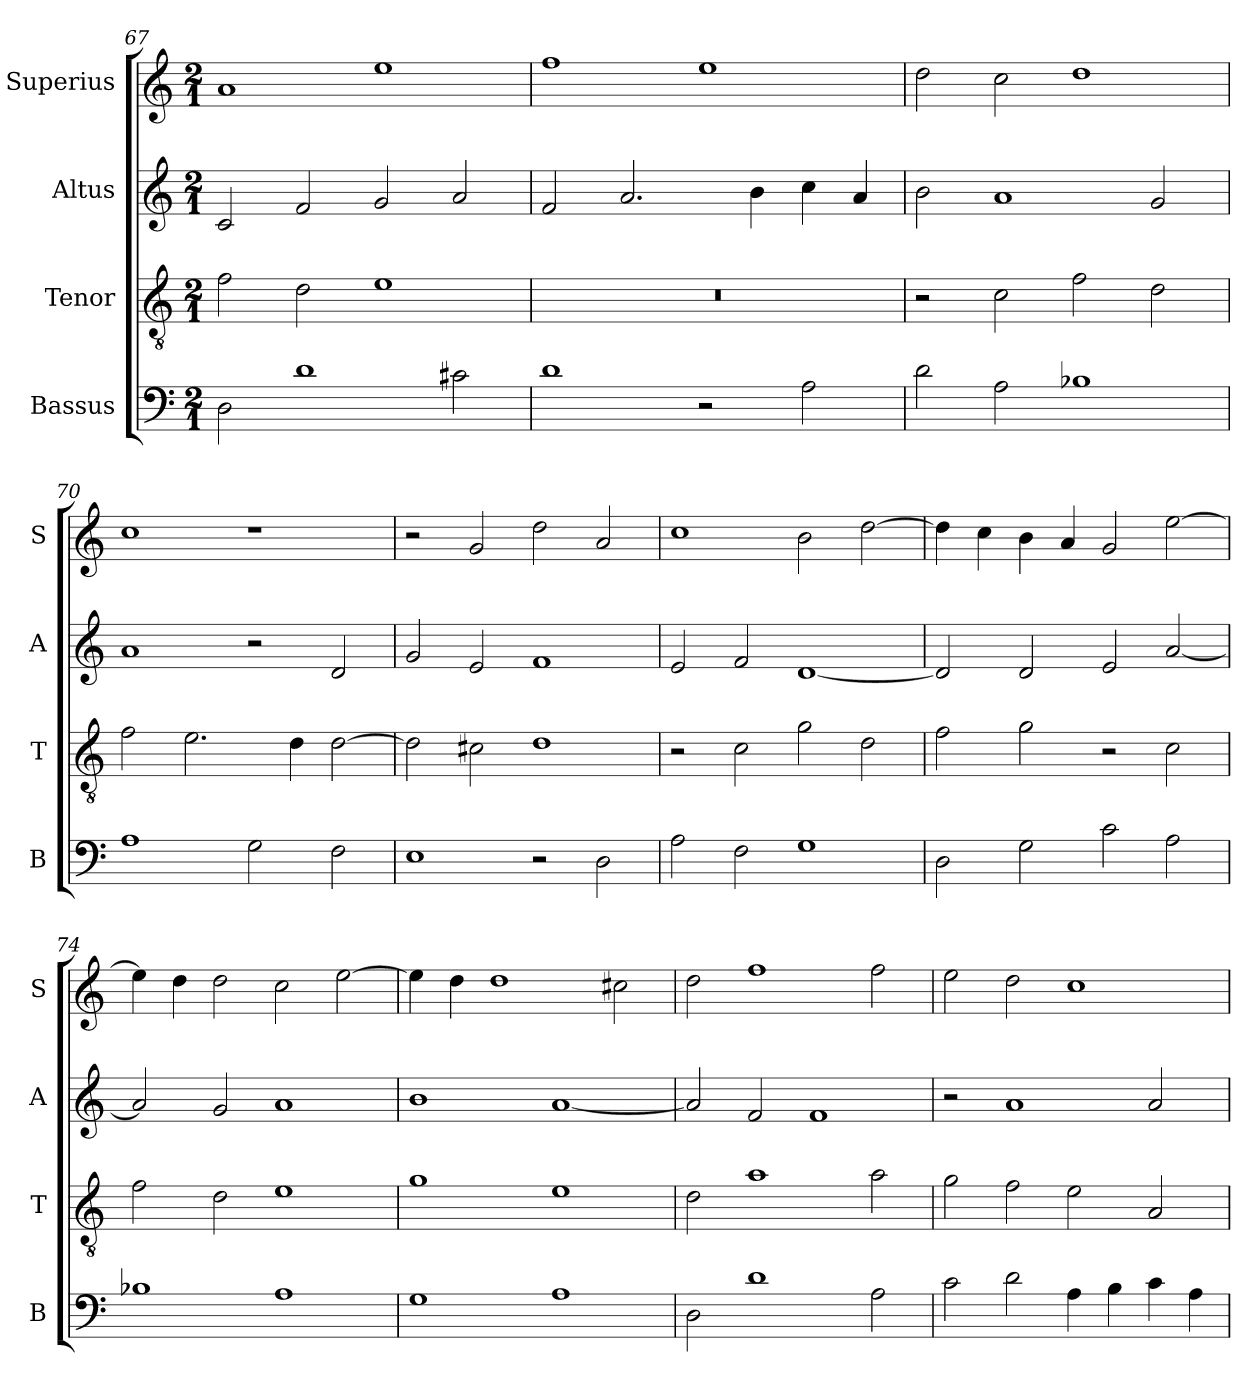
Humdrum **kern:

**kern	**kern	**kern	**kern
*part4	*part3	*part2	*part1
*staff4	*staff3	*staff2	*staff1
*I"Bassus	*I"Tenor	*I"Altus	*I"Superius
*I'B	*I'T	*I'A	*I'S
*clefF4	*clefGv2	*clefG2	*clefG2
*k[]	*k[]	*k[]	*k[]
*C:	*C:	*C:	*C:
*M2/1	*M2/1	*M2/1	*M2/1
=67	=67	=67	=67
2D	2f	2c	1a
1d	2d	2f	.
.	1e	2g	1ee
2c#X	.	2a	.
=68	=68	=68	=68
1d	0r	2f	1ff
.	.	2.a	.
2r	.	.	1ee
.	.	4b	.
2A	.	4cc	.
.	.	4a	.
=69	=69	=69	=69
2d	2r	2b	2dd
2A	2c	1a	2cc
1B-X	2f	.	1dd
.	2d	2g	.
=70	=70	=70	=70
1A	2f	1a	1cc
.	2.e	.	.
2G	.	2r	1r
.	4d	.	.
2F	[2d	2d	.
=71	=71	=71	=71
1E	2d]	2g	2r
.	2c#X	2e	2g
2r	1d	1f	2dd
2D	.	.	2a
=72	=72	=72	=72
2A	2r	2e	1cc
2F	2c	2f	.
1G	2g	[1d	2b
.	2d	.	[2dd
=73	=73	=73	=73
2D	2f	2d]	4dd]
.	.	.	4cc
2G	2g	2d	4b
.	.	.	4a
2c	2r	2e	2g
2A	2c	[2a	[2ee
=74	=74	=74	=74
1B-X	2f	2a]	4ee]
.	.	.	4dd
.	2d	2g	2dd
1A	1e	1a	2cc
.	.	.	[2ee
=75	=75	=75	=75
1G	1g	1b	4ee]
.	.	.	4dd
.	.	.	1dd
1A	1e	[1a	.
.	.	.	2cc#X
=76	=76	=76	=76
2D	2d	2a]	2dd
1d	1a	2f	1ff
.	.	1f	.
2A	2a	.	2ff
=77	=77	=77	=77
2c	2g	2r	2ee
2d	2f	1a	2dd
4A	2e	.	1cc
4B	.	.	.
4c	2A	2a	.
4A	.	.	.
=	=	=	=
*-	*-	*-	*-
